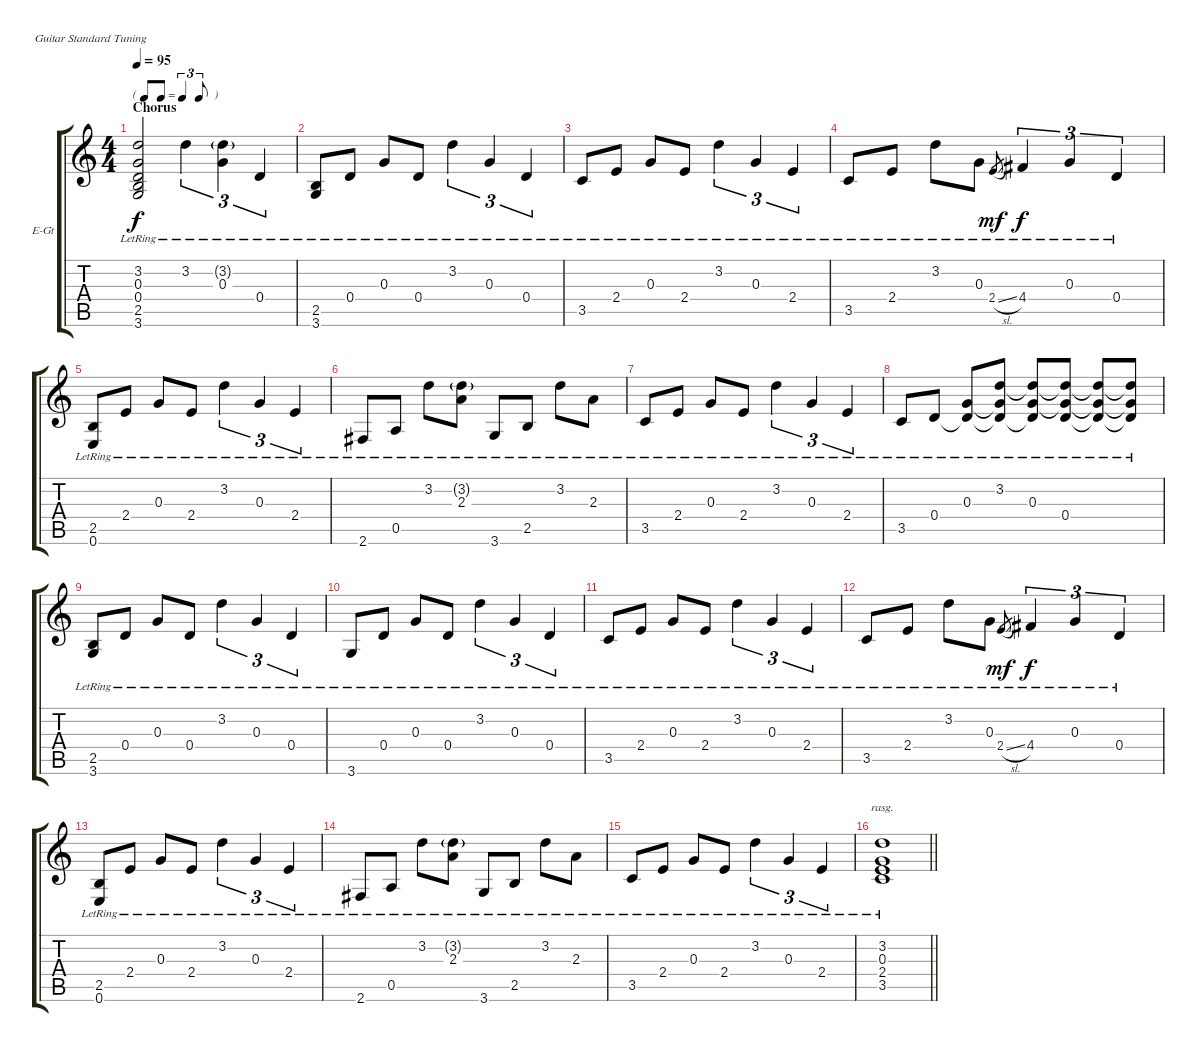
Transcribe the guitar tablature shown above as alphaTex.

\bracketExtendMode groupsimilarinstruments
\firstSystemTrackNameOrientation horizontal
\otherSystemsTrackNameOrientation horizontal
\track ("Track 1" "E-Gt") {instrument electricguitarclean}
\staff {score tabs}
\tuning (E4 B3 G3 D3 A2 E2)
\ts (4 4)
\tf triplet8th
\section ("" "Chorus")
\tempo 95
\clef g2
\ks c
(3.2{lr} 0.3{lr} 0.4{lr} 2.5{lr} 3.6{lr}).2{dy f} 3.2{lr}.4{tu (3 2)} (3.2{g lr} 0.3{lr}).4{tu (3 2)} 0.4{lr}.4{tu (3 2)} |
(2.5{lr} 3.6{lr}).8 0.4{lr}.8 0.3{lr}.8 0.4{lr}.8 3.2{lr}.4{tu (3 2)} 0.3{lr}.4{tu (3 2)} 0.4{lr}.4{tu (3 2)} |
3.5{lr}.8 2.4{lr}.8 0.3{lr}.8 2.4{lr}.8 3.2{lr}.4{tu (3 2)} 0.3{lr}.4{tu (3 2)} 2.4{lr}.4{tu (3 2)} |
3.5{lr}.8 2.4{lr}.8 3.2{lr}.8 0.3{lr}.8 2.4{sl lr}.8{gr dy mf} 4.4{lr}.4{tu (3 2) dy f} 0.3{lr}.4{tu (3 2)} 0.4{lr}.4{tu (3 2)} |
(2.5{lr} 0.6{lr}).8 2.4{lr}.8 0.3{lr}.8 2.4{lr}.8 3.2{lr}.4{tu (3 2)} 0.3{lr}.4{tu (3 2)} 2.4{lr}.4{tu (3 2)} |
2.6{lr}.8 0.5{lr}.8 3.2{lr}.8 (3.2{g lr} 2.3{lr}).8 3.6{lr}.8 2.5{lr}.8 3.2{lr}.8 2.3{lr}.8 |
3.5{lr}.8 2.4{lr}.8 0.3{lr}.8 2.4{lr}.8 3.2{lr}.4{tu (3 2)} 0.3{lr}.4{tu (3 2)} 2.4{lr}.4{tu (3 2)} |
3.5{lr}.8 0.4{lr}.8 (0.3{lr} 0.4{lr t}).8 (3.2{lr} 0.3{lr t} 0.4{lr t}).8 (3.2{lr t} 0.3{lr} 0.4{lr t}).8 (3.2{lr t} 0.3{lr t} 0.4{lr}).8 (3.2{lr t} 0.3{lr t} 0.4{lr t}).8 (3.2{lr t} 0.3{lr t} 0.4{lr t}).8 |
(2.5{lr} 3.6{lr}).8 0.4{lr}.8 0.3{lr}.8 0.4{lr}.8 3.2{lr}.4{tu (3 2)} 0.3{lr}.4{tu (3 2)} 0.4{lr}.4{tu (3 2)} |
3.6{lr}.8 0.4{lr}.8 0.3{lr}.8 0.4{lr}.8 3.2{lr}.4{tu (3 2)} 0.3{lr}.4{tu (3 2)} 0.4{lr}.4{tu (3 2)} |
3.5{lr}.8 2.4{lr}.8 0.3{lr}.8 2.4{lr}.8 3.2{lr}.4{tu (3 2)} 0.3{lr}.4{tu (3 2)} 2.4{lr}.4{tu (3 2)} |
3.5{lr}.8 2.4{lr}.8 3.2{lr}.8 0.3{lr}.8 2.4{sl lr}.8{gr dy mf} 4.4{lr}.4{tu (3 2) dy f} 0.3{lr}.4{tu (3 2)} 0.4{lr}.4{tu (3 2)} |
(2.5{lr} 0.6{lr}).8 2.4{lr}.8 0.3{lr}.8 2.4{lr}.8 3.2{lr}.4{tu (3 2)} 0.3{lr}.4{tu (3 2)} 2.4{lr}.4{tu (3 2)} |
2.6{lr}.8 0.5{lr}.8 3.2{lr}.8 (3.2{g lr} 2.3{lr}).8 3.6{lr}.8 2.5{lr}.8 3.2{lr}.8 2.3{lr}.8 |
3.5{lr}.8 2.4{lr}.8 0.3{lr}.8 2.4{lr}.8 3.2{lr}.4{tu (3 2)} 0.3{lr}.4{tu (3 2)} 2.4{lr}.4{tu (3 2)} |
\barLineRight lightlight
(3.2{lr} 0.3{lr} 2.4{lr} 3.5{lr}).1{rasg amianapaest}
